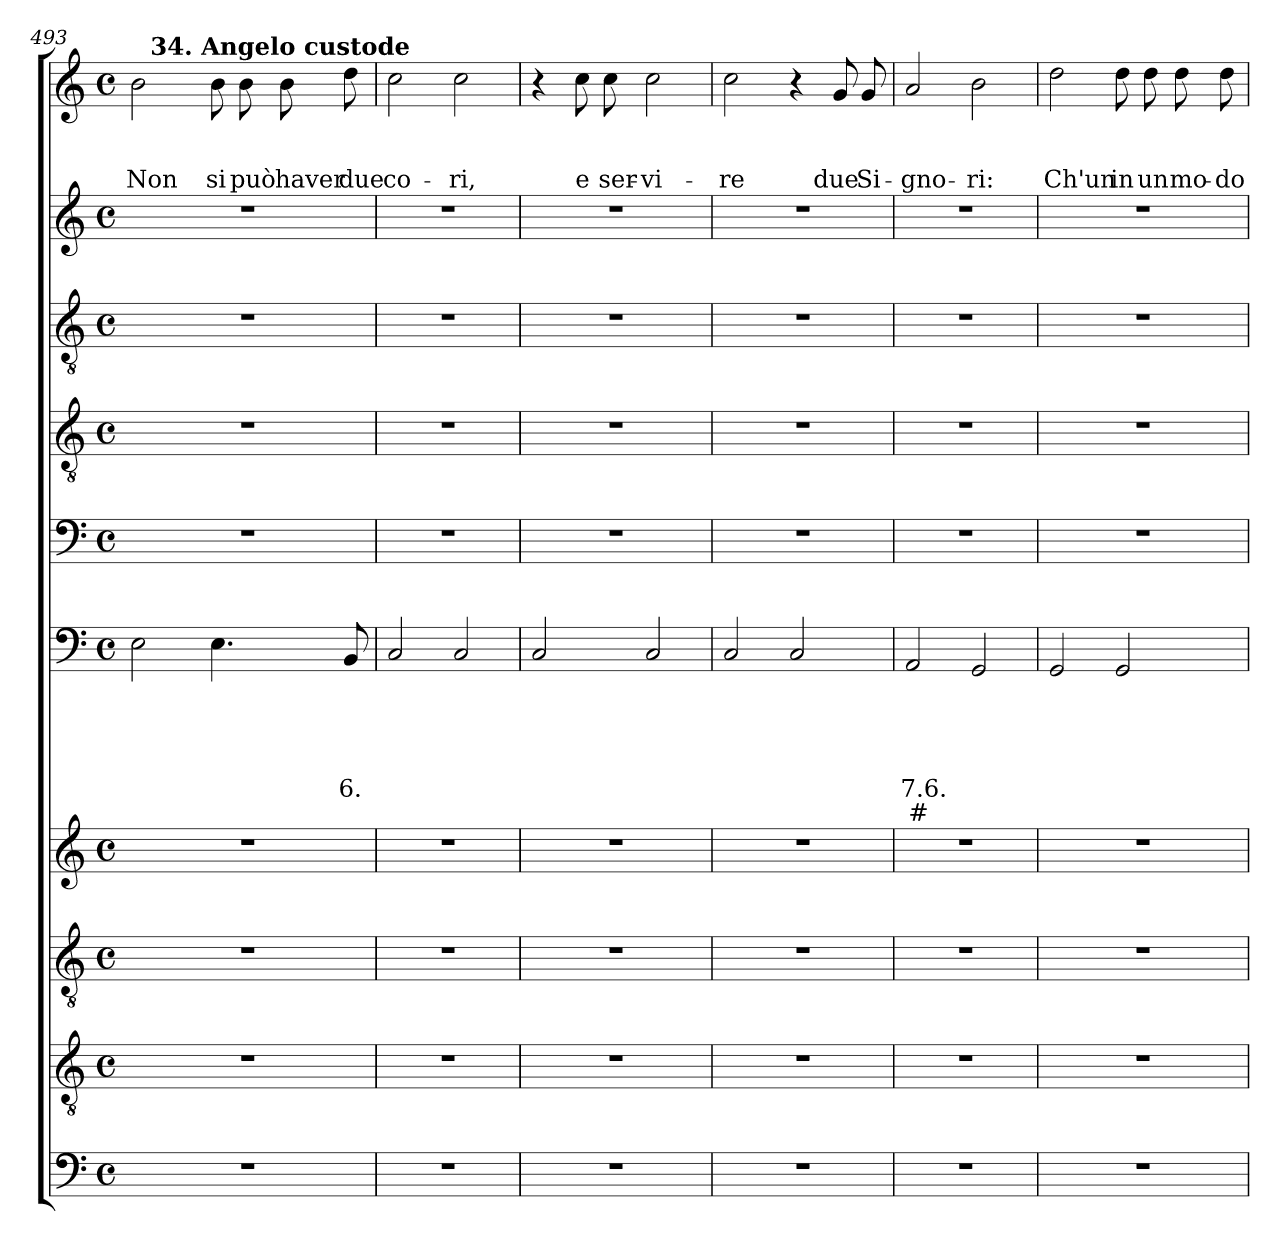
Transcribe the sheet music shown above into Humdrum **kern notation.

**kern	**kern	**kern	**kern	**kern	**text	**text	**text	**text	**text	**text	**kern	**kern	**kern	**kern	**kern	**text	**text	**text
*part10	*part9	*part8	*part7	*part6	*part6	*part6	*part6	*part6	*part6	*part6	*part5	*part4	*part3	*part2	*part1	*part1	*part1	*part1
*staff10	*staff9	*staff8	*staff7	*staff6	*staff6	*staff6	*staff6	*staff6	*staff6	*staff6	*staff5	*staff4	*staff3	*staff2	*staff1	*staff1	*staff1	*staff1
*clefF4	*clefGv2	*clefGv2	*clefG2	*clefF4	*	*	*	*	*	*	*clefF4	*clefGv2	*clefGv2	*clefG2	*clefG2	*	*	*
*k[]	*k[]	*k[]	*k[]	*k[]	*	*	*	*	*	*	*k[]	*k[]	*k[]	*k[]	*k[]	*	*	*
*C:	*C:	*C:	*C:	*C:	*	*	*	*	*	*	*C:	*C:	*C:	*C:	*C:	*	*	*
*M4/4	*M4/4	*M4/4	*M4/4	*M4/4	*	*	*	*	*	*	*M4/4	*M4/4	*M4/4	*M4/4	*M4/4	*	*	*
*met(c)	*met(c)	*met(c)	*met(c)	*met(c)	*	*	*	*	*	*	*met(c)	*met(c)	*met(c)	*met(c)	*met(c)	*	*	*
=493	=493	=493	=493	=493	=493	=493	=493	=493	=493	=493	=493	=493	=493	=493	=493	=493	=493	=493
*	*	*	*	*	*	*	*	*	*	*	*	*	*	*	*^	*	*	*
1r	1r	1r	1r	2E\	.	.	.	.	.	.	1r	1r	1r	1r	2b\	16ryy	.	.	Non
!	!	!	!	!	!	!	!	!	!	!	!	!	!	!	!	!LO:TX:a:B:t=34. Angelo custode	!	!	!
.	.	.	.	.	.	.	.	.	.	.	.	.	.	.	.	2...ryy	.	.	.
.	.	.	.	4.E\	.	.	.	.	.	.	.	.	.	.	8b\	.	.	.	si
.	.	.	.	.	.	.	.	.	.	.	.	.	.	.	8b\	.	.	.	può
.	.	.	.	.	.	.	.	.	.	.	.	.	.	.	8b\	.	.	.	haver
.	.	.	.	8BB/	.	.	.	.	6.	.	.	.	.	.	8dd\	.	.	.	due
*	*	*	*	*	*	*	*	*	*	*	*	*	*	*	*v	*v	*	*	*
=494	=494	=494	=494	=494	=494	=494	=494	=494	=494	=494	=494	=494	=494	=494	=494	=494	=494	=494
1r	1r	1r	1r	2C/	.	.	.	.	.	.	1r	1r	1r	1r	2cc\	.	.	co-
.	.	.	.	2C/	.	.	.	.	.	.	.	.	.	.	2cc\	.	.	-ri,
=495	=495	=495	=495	=495	=495	=495	=495	=495	=495	=495	=495	=495	=495	=495	=495	=495	=495	=495
1r	1r	1r	1r	2C/	.	.	.	.	.	.	1r	1r	1r	1r	4r	.	.	.
.	.	.	.	.	.	.	.	.	.	.	.	.	.	.	8cc\	.	.	e
.	.	.	.	.	.	.	.	.	.	.	.	.	.	.	8cc\	.	.	ser-
.	.	.	.	2C/	.	.	.	.	.	.	.	.	.	.	2cc\	.	.	-vi-
=496	=496	=496	=496	=496	=496	=496	=496	=496	=496	=496	=496	=496	=496	=496	=496	=496	=496	=496
1r	1r	1r	1r	2C/	.	.	.	.	.	.	1r	1r	1r	1r	2cc\	.	.	-re
.	.	.	.	2C/	.	.	.	.	.	.	.	.	.	.	4r	.	.	.
.	.	.	.	.	.	.	.	.	.	.	.	.	.	.	8g/	.	.	due
.	.	.	.	.	.	.	.	.	.	.	.	.	.	.	8g/	.	.	Si-
=497	=497	=497	=497	=497	=497	=497	=497	=497	=497	=497	=497	=497	=497	=497	=497	=497	=497	=497
1r	1r	1r	1r	2AA/	.	.	.	.	7.6.	#	1r	1r	1r	1r	2a/	.	.	-gno-
.	.	.	.	2GG/	.	.	.	.	.	.	.	.	.	.	2b\	.	.	-ri:
!!LO:LB:g=z
=498	=498	=498	=498	=498	=498	=498	=498	=498	=498	=498	=498	=498	=498	=498	=498	=498	=498	=498
1r	1r	1r	1r	2GG/	.	.	.	.	.	.	1r	1r	1r	1r	2dd\	.	.	Ch'un
.	.	.	.	2GG/	.	.	.	.	.	.	.	.	.	.	8dd\	.	.	in
.	.	.	.	.	.	.	.	.	.	.	.	.	.	.	8dd\	.	.	un
.	.	.	.	.	.	.	.	.	.	.	.	.	.	.	8dd\	.	.	mo-
.	.	.	.	.	.	.	.	.	.	.	.	.	.	.	8dd\	.	.	-do
=	=	=	=	=	=	=	=	=	=	=	=	=	=	=	=	=	=	=
*-	*-	*-	*-	*-	*-	*-	*-	*-	*-	*-	*-	*-	*-	*-	*-	*-	*-	*-
